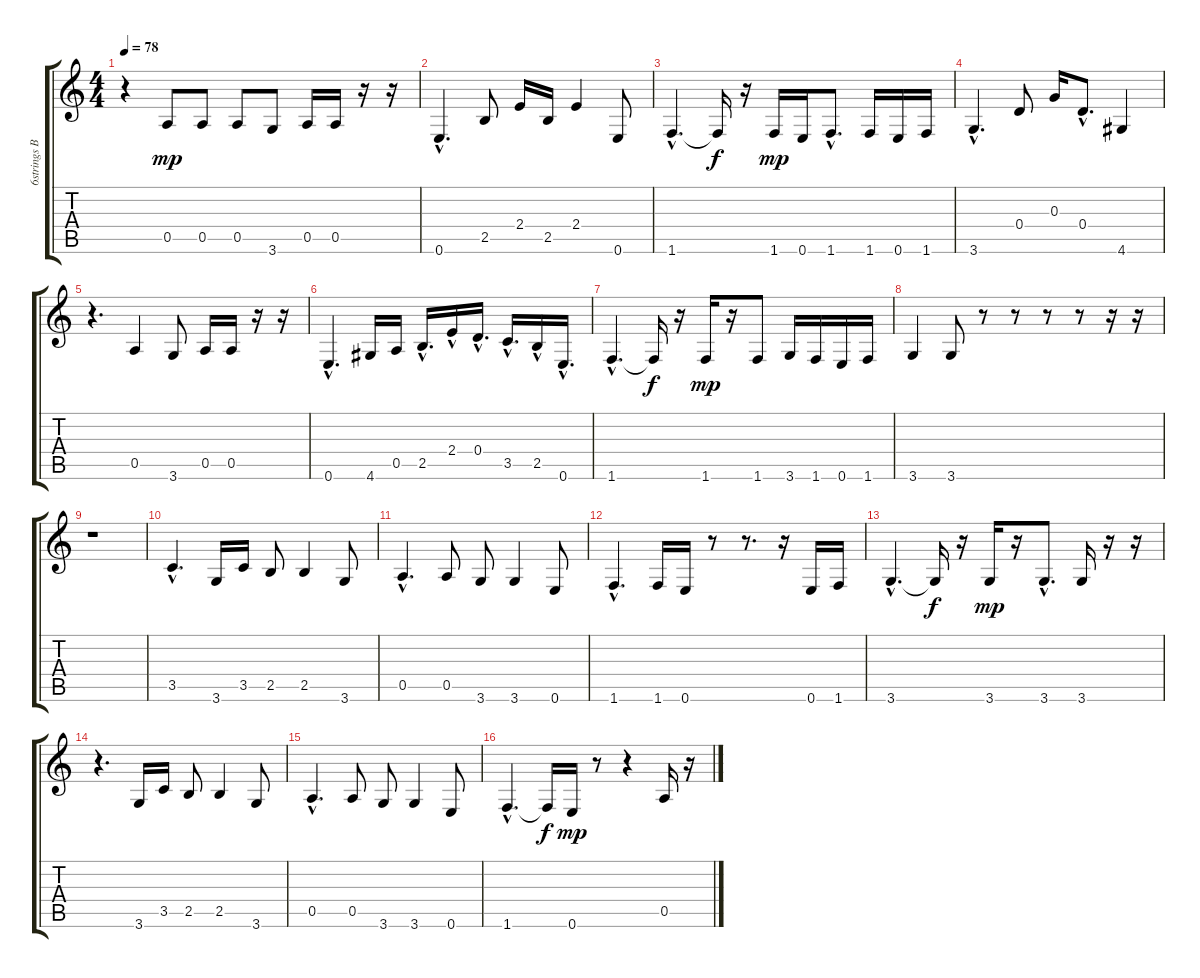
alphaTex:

\track ("6strings Bass" "6strings B") {instrument electricbasspick}
\staff {score tabs}
\tuning (E4 B3 G3 D3 A2 E2) {hide}
\ts (4 4)
\tempo 78
\clef g2
\ks c
r.4{dy mp} 0.5.8 0.5.8 0.5.8 3.6.8 0.5.16 0.5.16 r.16 r.16 |
0.6{hac}.4{d} 2.5.8 2.4.16 2.5.16 2.4.4 0.6.8 |
1.6{hac}.4{d} 1.6{t}.16{dy f} r.16 1.6.16{dy mp} 0.6.16 1.6{hac}.8{d} 1.6.16 0.6.16 1.6.16 |
3.6{hac}.4{d} 0.4.8 0.3.16 0.4{hac}.8{d} 4.6.4 |
r.4{d} 0.5.4 3.6.8 0.5.16 0.5.16 r.16 r.16 |
0.6{hac}.4{d} 4.6.16 0.5.16 2.5{hac}.16{d} 2.4{hac}.16 0.4{hac}.16{d} 3.5{hac}.16{d} 2.5{hac}.16 0.6{hac}.16{d} |
1.6{hac}.4{d} 1.6{t}.16{dy f} r.16 1.6.16{dy mp} r.16 1.6.8 3.6.16 1.6.16 0.6.16 1.6.16 |
3.6.4 3.6.8 r.8 r.8 r.8 r.8 r.16 r.16 |
r.1 |
3.5{hac}.4{d} 3.6.16 3.5.16 2.5.8 2.5.4 3.6.8 |
0.5{hac}.4{d} 0.5.8 3.6.8 3.6.4 0.6.8 |
1.6{hac}.4{d} 1.6.16 0.6.16 r.8 r.8{d} r.16 0.6.16 1.6.16 |
3.6{hac}.4{d} 3.6{t}.16{dy f} r.16 3.6.16{dy mp} r.16 3.6{hac}.8{d} 3.6.16 r.16 r.16 |
r.4{d} 3.6.16 3.5.16 2.5.8 2.5.4 3.6.8 |
0.5{hac}.4{d} 0.5.8 3.6.8 3.6.4 0.6.8 |
1.6{hac}.4{d} 1.6{t}.16{dy f} 0.6.16{dy mp} r.8 r.4 0.5.16 r.16
